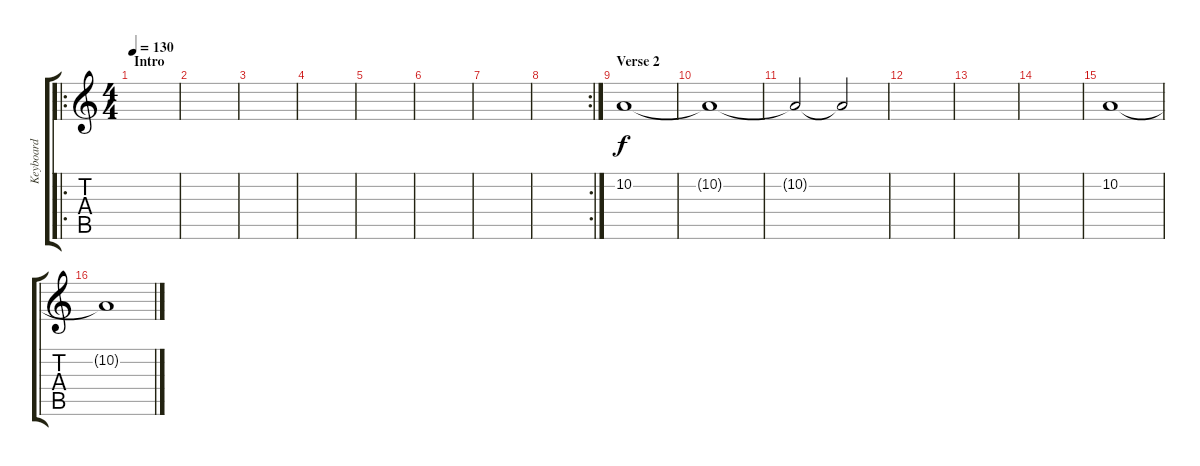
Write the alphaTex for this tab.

\track ("Keyboard" "Keyboard") {instrument lead1square}
\staff {score tabs}
\tuning (E4 B3 G3 D3 A2 E2) {hide}
\ro
\ts (4 4)
\section ("" "Intro")
\tempo 130
\clef g2
\ks c
|
|
|
|
|
|
|
\rc 2
|
\section ("" "Verse 2")
10.2.1 |
10.2{t}.1{volume 13 instrument lead1square} |
10.2{t}.2{volume 11 instrument lead1square} 10.2{t}.2{volume 9 instrument lead1square} |
|
|
|
10.2.1{volume 13 instrument lead1square} |
10.2{t}.1{volume 15 instrument lead1square}
